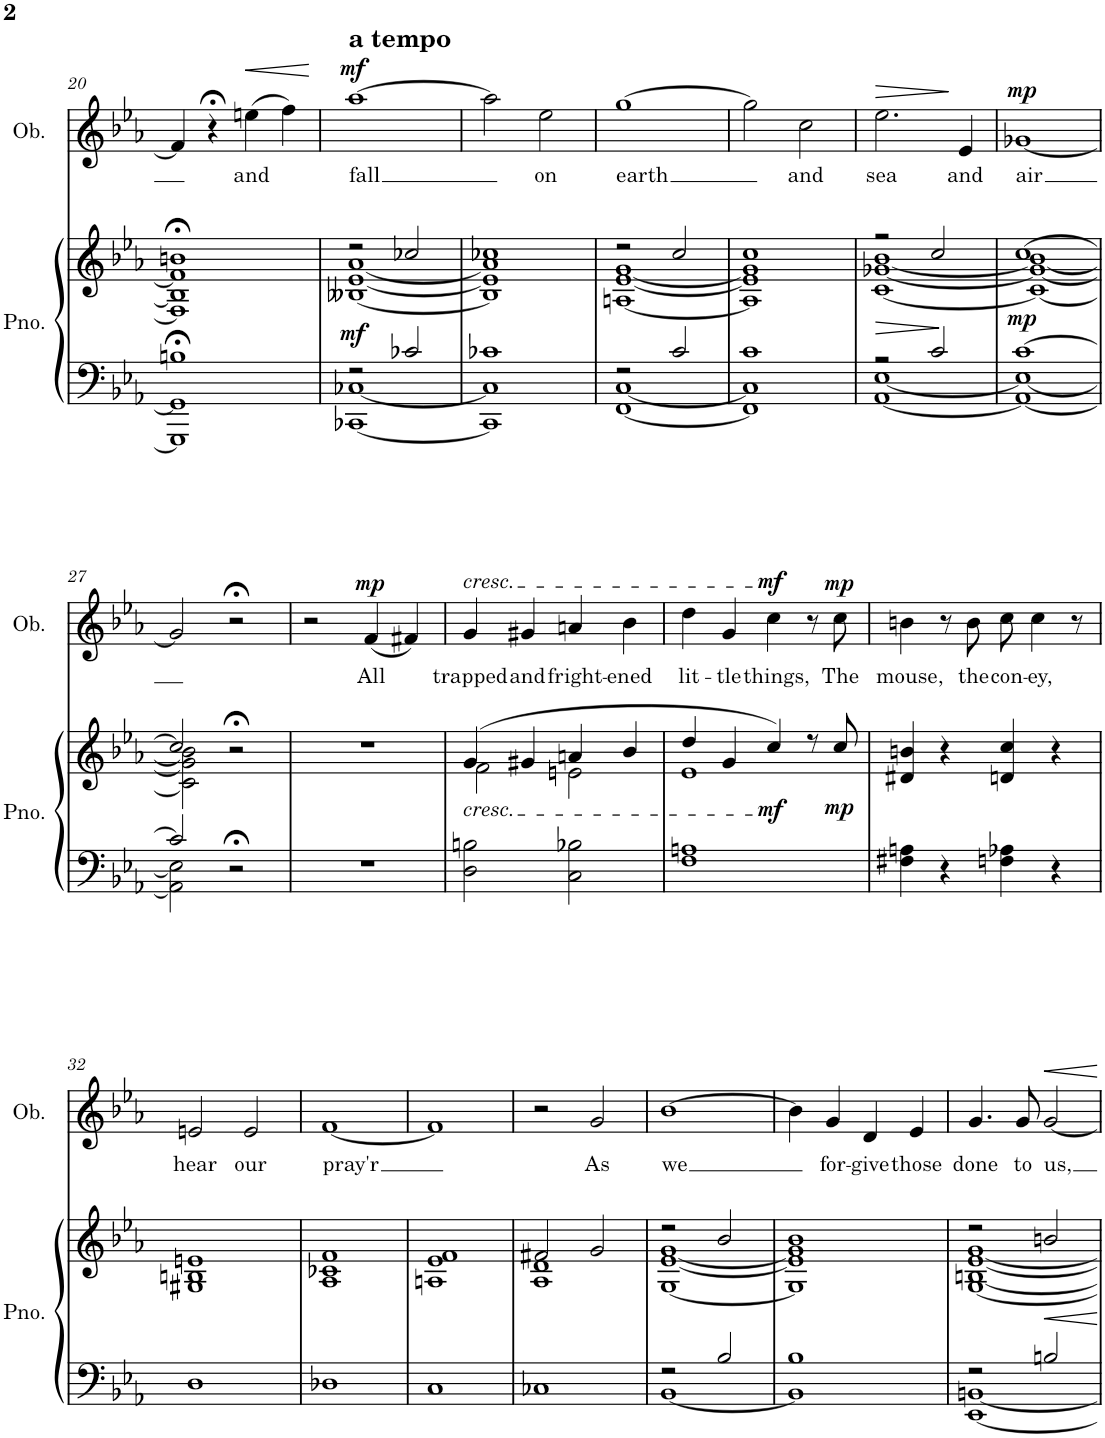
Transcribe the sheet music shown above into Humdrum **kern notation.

**kern	**kern	**dynam	**kern	**text	**dynam
*part2	*part2	*part2	*part1	*part1	*part1
*staff3	*staff2	*staff2/3	*staff1	*staff1	*staff1
*I"Piano	*	*	*I"Oboe	*	*
*I'Pno.	*	*	*I'Ob.	*	*
!!LO:PB:g=z
*clefF4	*clefG2	*	*clefG2	*	*
*k[b-e-a-]	*k[b-e-a-]	*	*k[b-e-a-]	*	*
*M2/2	*M2/2	*	*M2/2	*	*
=20	=20	=20	=20	=20	=20
*^	*^	*	*	*	*
1Bn;<	1GGG] 1GG]	1bn;<	1F] 1B] 1f]	.	4f/]	.	.
!	!	!	!	!	!	!	!LO:HP:b
.	.	.	.	.	4r;<	.	>
!	!	!	!	!	!	!LO:LY:b	!LO:HP:b
.	.	.	.	.	(4een\	and	<
.	.	.	.	.	4ff\)	.	.
*v	*v	*	*	*	*	*	*
*	*v	*v	*	*	*	*
.	.	.	.	.	]
=21	=21	=21	=21	=21	=21
*^	*^	*	*	*	*
!	!	!	!	!	!LO:TX:a:B:t=a tempo	!	!
!	!	!	!	!LO:DY:b	!	!LO:LY:b	!LO:DY:a
2r	[1CC-X [1C-X	2r	[1B--X [1e- [1a-	mf	[1aa-	fall	mf
2c-X/	.	2cc-X/	.	.	.	.	.
=22	=22	=22	=22	=22	=22	=22	=22
1c-X	1CC-] 1C-]	1cc-X	1B--] 1e-] 1a-]	.	2aa-\]	.	.
!	!	!	!	!	!	!LO:LY:b	!
.	.	.	.	.	2ee-\	on	.
=23	=23	=23	=23	=23	=23	=23	=23
!	!	!	!	!	!	!LO:LY:b	!
2r	[1FF [1C	2r	[1An [1e- [1g	.	[1gg	earth	.
2c/	.	2cc/	.	.	.	.	.
=24	=24	=24	=24	=24	=24	=24	=24
1c	1FF] 1C]	1cc	1A] 1e-] 1g]	.	2gg\]	.	.
!	!	!	!	!	!	!LO:LY:b	!
.	.	.	.	.	2cc\	and	.
=25	=25	=25	=25	=25	=25	=25	=25
!	!	!	!	!	!	!LO:LY:b	!
2r	[1AA- [1E-	2r	[1c [1g-X [1b-	.	2.ee-\	sea	.
2c/	.	2cc/	.	.	.	.	.
!	!	!	!	!	!	!LO:LY:b	!
.	.	.	.	.	4e-/	and	[
=26	=26	=26	=26	=26	=26	=26	=26
!	!	!	!	!LO:DY:b	!	!LO:LY:b	!LO:DY:a
[1c	1AA-_ 1E-_	[1cc	1c_ 1g-_ 1b-_	mp	[1g-X	air	mp
!!LO:LB:g=z
=27	=27	=27	=27	=27	=27	=27	=27
2c/]	2AA-\] 2E-\]	2cc/]	2c\] 2g-\] 2b-\]	.	2g-/]	.	.
2r;<	2ryy	2r;<	2ryy	.	2r;<	.	.
*v	*v	*	*	*	*	*	*
*	*v	*v	*	*	*	*
=28	=28	=28	=28	=28	=28
1r	1r	.	2r	.	.
!	!	!	!	!LO:LY:b	!LO:DY:a
.	.	.	(4f/	All	mp
.	.	.	4f#X/)	.	.
=29	=29	=29	=29	=29	=29
*	*^	*	*	*	*
!	!	!	!	!LO:TX:a:i:t=cresc.	!	!
!	!LO:TX:b:i:t=cresc.	!	!	!	!	!
!	!	!	!	!	!LO:LY:b	!
2D\ 2Bn\	(4g/	2f\	.	4g/	trapped	.
!	!	!	!	!	!LO:LY:b	!
.	4g#X/	.	.	4g#X/	and	.
!	!	!	!	!	!LO:LY:b	!
2C\ 2B-X\	4an/	2en\	.	4an/	fright-	.
!	!	!	!	!	!LO:LY:b	!
.	4b-/	.	.	4b-\	-ened	.
=30	=30	=30	=30	=30	=30	=30
!	!	!	!	!	!LO:LY:b	!
1F 1An	4dd/	1e-	.	4dd\	lit-	.
!	!	!	!	!	!LO:LY:b	!
.	4g/	.	.	4g/	-tle	.
!	!	!	!LO:DY:b	!	!LO:LY:b	!LO:DY:a
.	4cc/)	.	mf	4cc\	things,	mf
.	8r	.	.	8r	.	.
!	!	!	!LO:DY:b	!	!LO:LY:b	!LO:DY:a
.	8cc/	.	mp	8cc\	The	mp
*	*v	*v	*	*	*	*
=31	=31	=31	=31	=31	=31
!	!	!	!	!LO:LY:b	!
4F#X\ 4An\	4d#X/ 4bn/	.	4bn\	mouse,	.
4r	4r	.	8r	.	.
!	!	!	!	!LO:LY:b	!
.	.	.	8b\	the	.
!	!	!	!	!LO:LY:b	!
4Fn\ 4A-X\	4dn/ 4cc/	.	8cc\	con-	.
!	!	!	!	!LO:LY:b	!
.	.	.	4cc\	-ey,	.
4r	4r	.	.	.	.
.	.	.	8r	.	.
!!LO:LB:g=z
=32	=32	=32	=32	=32	=32
!	!	!	!	!LO:LY:b	!
1D	1G#X 1Bn 1en	.	2en/	hear	.
!	!	!	!	!LO:LY:b	!
.	.	.	2e/	our	.
=33	=33	=33	=33	=33	=33
!	!	!	!	!LO:LY:b	!
1D-X	1A- 1c-X 1f	.	[1f	pray'r	.
=34	=34	=34	=34	=34	=34
1C	1An 1e- 1f	.	1f]	.	.
=35	=35	=35	=35	=35	=35
*	*^	*	*	*	*
1C-X	2f#X/	1A- 1d	.	2r	.	.
!	!	!	!	!	!LO:LY:b	!
.	2g/	.	.	2g/	As	.
=36	=36	=36	=36	=36	=36	=36
*^	*	*	*	*	*	*
!	!	!	!	!	!	!LO:LY:b	!
2r	[1BB-	2r	[1G [1e- [1g	.	[1b-	we	.
2B-/	.	2b-/	.	.	.	.	.
=37	=37	=37	=37	=37	=37	=37	=37
1B-	1BB-]	1b-	1G] 1e-] 1g]	.	4b-\]	.	.
!	!	!	!	!	!	!LO:LY:b	!
.	.	.	.	.	4g/	for-	.
!	!	!	!	!	!	!LO:LY:b	!
.	.	.	.	.	4d/	-give	.
!	!	!	!	!	!	!LO:LY:b	!
.	.	.	.	.	4e-/	those	.
=38	=38	=38	=38	=38	=38	=38	=38
!	!	!	!	!	!	!LO:LY:b	!
2r	[1EE- [1BBn	2r	[1G [1Bn [1e- [1g	.	4.g/	done	.
!	!	!	!	!	!	!LO:LY:b	!
.	.	.	.	.	8g/	to	.
!	!	!	!	!	!	!LO:LY:b	!
2Bn/	.	2bn/	.	.	[2g/	us,	.
*v	*v	*	*	*	*	*	*
*	*v	*v	*	*	*	*
=	=	=	=	=	=
*-	*-	*-	*-	*-	*-
